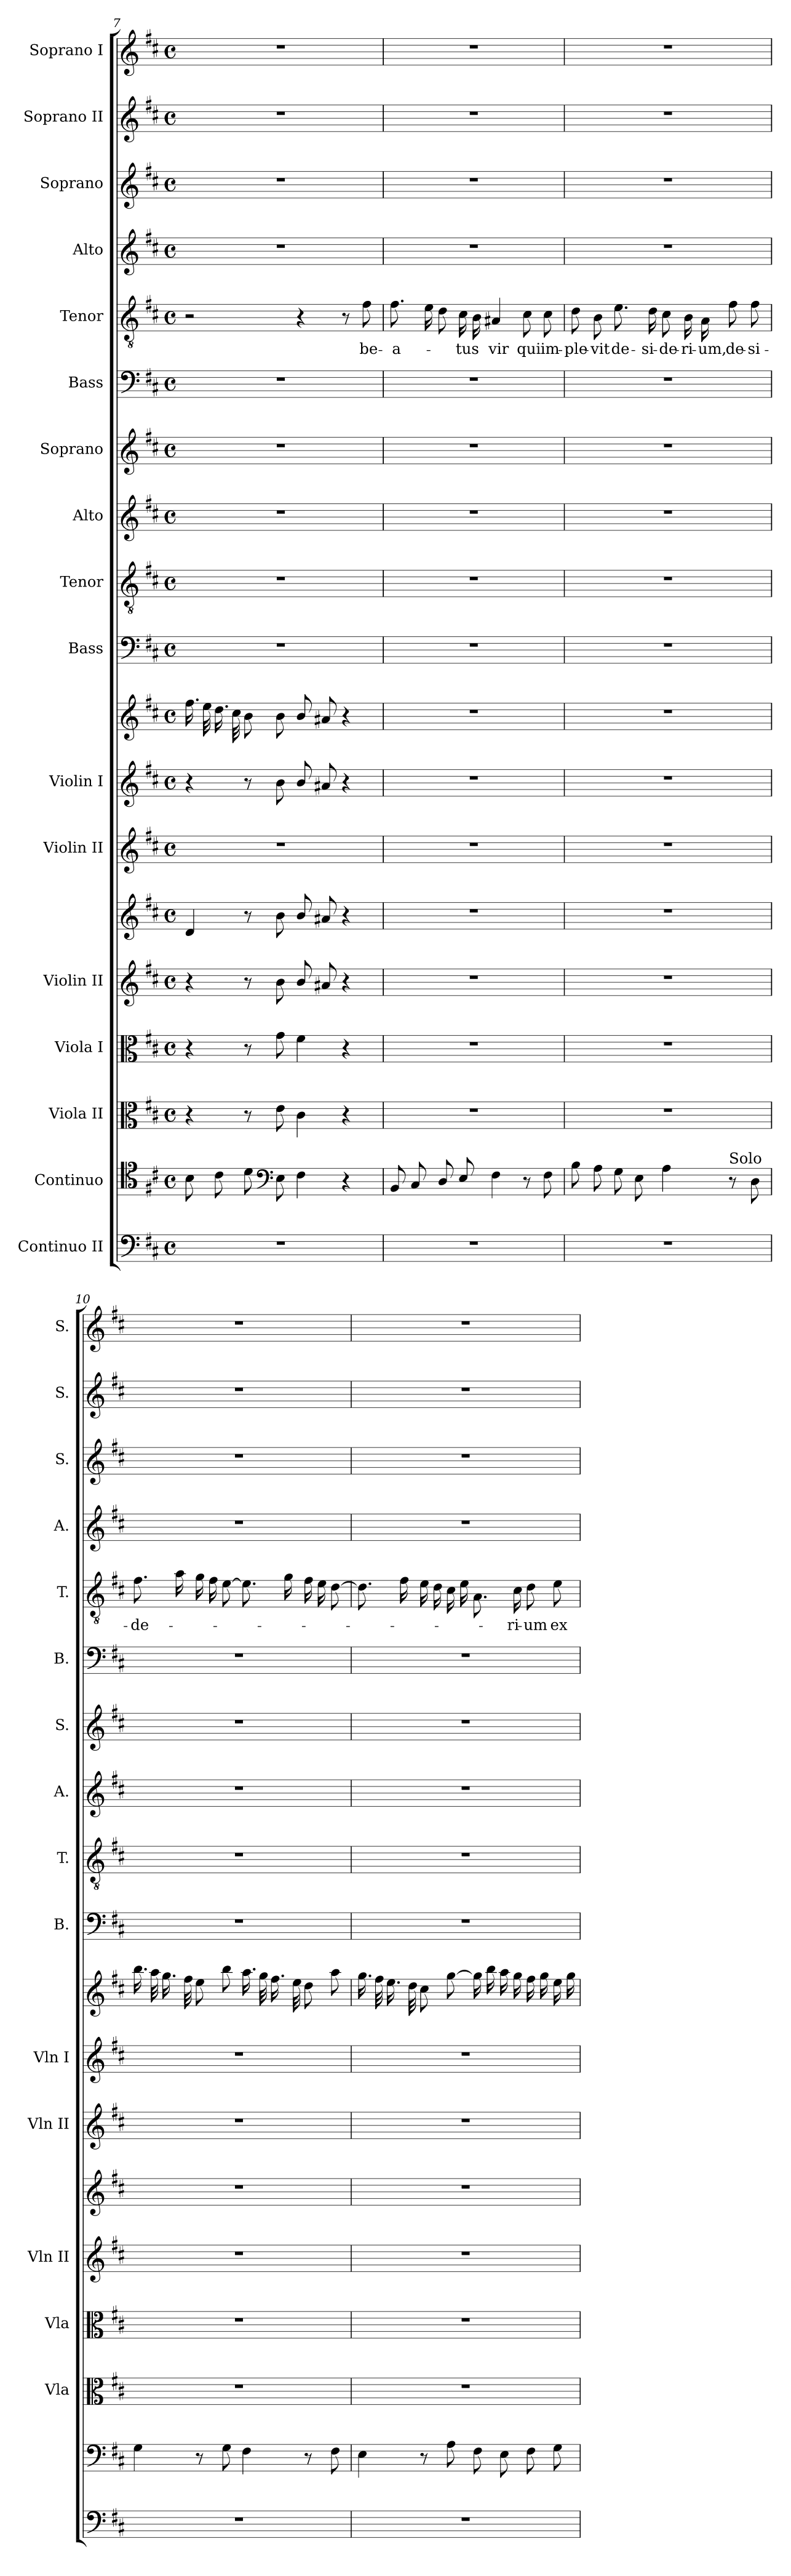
**kern	**kern	**kern	**kern	**kern	**kern	**kern	**kern	**kern	**kern	**kern	**kern	**kern	**kern	**kern	**text	**kern	**kern	**kern	**kern
*part17	*part16	*part15	*part14	*part13	*part13	*part12	*part11	*part11	*part10	*part9	*part8	*part7	*part6	*part5	*part5	*part4	*part3	*part2	*part1
*staff19	*staff18	*staff17	*staff16	*staff15	*staff14	*staff13	*staff12	*staff11	*staff10	*staff9	*staff8	*staff7	*staff6	*staff5	*staff5	*staff4	*staff3	*staff2	*staff1
*I"Continuo II	*I"Continuo	*I"Viola II	*I"Viola I	*I"Violin II	*	*I"Violin II	*I"Violin I	*	*I"Bass	*I"Tenor	*I"Alto	*I"Soprano	*I"Bass	*I"Tenor	*	*I"Alto	*I"Soprano	*I"Soprano II	*I"Soprano I
*	*	*I'Vla	*I'Vla	*I'Vln II	*	*I'Vln II	*I'Vln I	*	*I'B.	*I'T.	*I'A.	*I'S.	*I'B.	*I'T.	*	*I'A.	*I'S.	*I'S.	*I'S.
*clefF4	*clefC4	*clefC3	*clefC3	*clefG2	*clefG2	*clefG2	*clefG2	*clefG2	*clefF4	*clefGv2	*clefG2	*clefG2	*clefF4	*clefGv2	*	*clefG2	*clefG2	*clefG2	*clefG2
*	*	*	*	*	*	*	*	*	*	*ITrd7c12	*	*	*	*ITrd7c12	*	*	*	*	*
*k[f#c#]	*k[f#c#]	*k[f#c#]	*k[f#c#]	*k[f#c#]	*k[f#c#]	*k[f#c#]	*k[f#c#]	*k[f#c#]	*k[f#c#]	*k[f#c#]	*k[f#c#]	*k[f#c#]	*k[f#c#]	*k[f#c#]	*	*k[f#c#]	*k[f#c#]	*k[f#c#]	*k[f#c#]
*D:	*D:	*D:	*D:	*D:	*D:	*D:	*D:	*D:	*D:	*D:	*D:	*D:	*D:	*D:	*	*D:	*D:	*D:	*D:
*M4/4	*M4/4	*M4/4	*M4/4	*M4/4	*M4/4	*M4/4	*M4/4	*M4/4	*M4/4	*M4/4	*M4/4	*M4/4	*M4/4	*M4/4	*	*M4/4	*M4/4	*M4/4	*M4/4
*met(c)	*met(c)	*met(c)	*met(c)	*met(c)	*met(c)	*met(c)	*met(c)	*met(c)	*met(c)	*met(c)	*met(c)	*met(c)	*met(c)	*met(c)	*	*met(c)	*met(c)	*met(c)	*met(c)
=7	=7	=7	=7	=7	=7	=7	=7	=7	=7	=7	=7	=7	=7	=7	=7	=7	=7	=7	=7
1r	8Bi\	4r	4r	4r	4di/	1r	4r	16.ff#i\	1r	1r	1r	1r	1r	2r	.	1r	1r	1r	1r
.	.	.	.	.	.	.	.	32eei\	.	.	.	.	.	.	.	.	.	.	.
.	8c#i\	.	.	.	.	.	.	16.ddi\	.	.	.	.	.	.	.	.	.	.	.
.	.	.	.	.	.	.	.	32cc#i\	.	.	.	.	.	.	.	.	.	.	.
.	8di\	8r	8r	8r	8r	.	8r	8bi\	.	.	.	.	.	.	.	.	.	.	.
*	*clefF4	*	*	*	*	*	*	*	*	*	*	*	*	*	*	*	*	*	*
.	8Ei\	8ei\	8gi\	8bi\	8bi\	.	8bi\	8bi\	.	.	.	.	.	.	.	.	.	.	.
.	4F#i\	4c#i\	4f#i\	8bi/	8bi/	.	8bi/	8bi/	.	.	.	.	.	4r	.	.	.	.	.
.	.	.	.	8a#Xi/	8a#Xi/	.	8a#Xi/	8a#Xi/	.	.	.	.	.	.	.	.	.	.	.
.	4r	4r	4r	4r	4r	.	4r	4r	.	.	.	.	.	8r	.	.	.	.	.
!	!	!	!	!	!	!	!	!	!	!	!	!	!	!	!LO:LY:b:color=#000000	!	!	!	!
.	.	.	.	.	.	.	.	.	.	.	.	.	.	8F#i\	be-	.	.	.	.
=8	=8	=8	=8	=8	=8	=8	=8	=8	=8	=8	=8	=8	=8	=8	=8	=8	=8	=8	=8
!	!	!	!	!	!	!	!	!	!	!	!	!	!	!	!LO:LY:b:color=#000000	!	!	!	!
1r	8BBi/	1r	1r	1r	1r	1r	1r	1r	1r	1r	1r	1r	1r	8.F#i\	-a-	1r	1r	1r	1r
.	8C#i/	.	.	.	.	.	.	.	.	.	.	.	.	.	.	.	.	.	.
.	.	.	.	.	.	.	.	.	.	.	.	.	.	16Ei\	.	.	.	.	.
.	8Di/	.	.	.	.	.	.	.	.	.	.	.	.	8Di\	.	.	.	.	.
!	!	!	!	!	!	!	!	!	!	!	!	!	!	!	!LO:LY:b:color=#000000	!	!	!	!
.	8Ei/	.	.	.	.	.	.	.	.	.	.	.	.	16C#i\	-tus	.	.	.	.
.	.	.	.	.	.	.	.	.	.	.	.	.	.	16BBi\	.	.	.	.	.
!	!	!	!	!	!	!	!	!	!	!	!	!	!	!	!LO:LY:b:color=#000000	!	!	!	!
.	4F#i\	.	.	.	.	.	.	.	.	.	.	.	.	4AA#Xi/	vir	.	.	.	.
!	!	!	!	!	!	!	!	!	!	!	!	!	!	!	!LO:LY:b:color=#000000	!	!	!	!
.	8r	.	.	.	.	.	.	.	.	.	.	.	.	8C#i\	qui	.	.	.	.
!	!	!	!	!	!	!	!	!	!	!	!	!	!	!	!LO:LY:b:color=#000000	!	!	!	!
.	8F#i\	.	.	.	.	.	.	.	.	.	.	.	.	8C#i\	im-	.	.	.	.
!!LO:PB:g=z
=9	=9	=9	=9	=9	=9	=9	=9	=9	=9	=9	=9	=9	=9	=9	=9	=9	=9	=9	=9
!	!	!	!	!	!	!	!	!	!	!	!	!	!	!	!LO:LY:b:color=#000000	!	!	!	!
1r	8Bi\	1r	1r	1r	1r	1r	1r	1r	1r	1r	1r	1r	1r	8Di\	-ple-	1r	1r	1r	1r
!	!	!	!	!	!	!	!	!	!	!	!	!	!	!	!LO:LY:b:color=#000000	!	!	!	!
.	8Ai\	.	.	.	.	.	.	.	.	.	.	.	.	8BBi\	-vit	.	.	.	.
!	!	!	!	!	!	!	!	!	!	!	!	!	!	!	!LO:LY:b:color=#000000	!	!	!	!
.	8Gi\	.	.	.	.	.	.	.	.	.	.	.	.	8.Ei\	de-	.	.	.	.
.	8Ei\	.	.	.	.	.	.	.	.	.	.	.	.	.	.	.	.	.	.
!	!	!	!	!	!	!	!	!	!	!	!	!	!	!	!LO:LY:b:color=#000000	!	!	!	!
.	.	.	.	.	.	.	.	.	.	.	.	.	.	16Di\	-si-	.	.	.	.
!	!	!	!	!	!	!	!	!	!	!	!	!	!	!	!LO:LY:b:color=#000000	!	!	!	!
.	4Ai\	.	.	.	.	.	.	.	.	.	.	.	.	8C#i\	-de-	.	.	.	.
!	!	!	!	!	!	!	!	!	!	!	!	!	!	!	!LO:LY:b:color=#000000	!	!	!	!
.	.	.	.	.	.	.	.	.	.	.	.	.	.	16BBi\	-ri-	.	.	.	.
!	!	!	!	!	!	!	!	!	!	!	!	!	!	!	!LO:LY:b:color=#000000	!	!	!	!
.	.	.	.	.	.	.	.	.	.	.	.	.	.	16AAi\	-um,	.	.	.	.
!	!LO:TX:a:t=Solo	!	!	!	!	!	!	!	!	!	!	!	!	!	!	!	!	!	!
!	!	!	!	!	!	!	!	!	!	!	!	!	!	!	!LO:LY:b:color=#000000	!	!	!	!
.	8r	.	.	.	.	.	.	.	.	.	.	.	.	8F#i\	de-	.	.	.	.
!	!	!	!	!	!	!	!	!	!	!	!	!	!	!	!LO:LY:b:color=#000000	!	!	!	!
.	8Di\	.	.	.	.	.	.	.	.	.	.	.	.	8F#i\	-si-	.	.	.	.
=10	=10	=10	=10	=10	=10	=10	=10	=10	=10	=10	=10	=10	=10	=10	=10	=10	=10	=10	=10
!	!	!	!	!	!	!	!	!	!	!	!	!	!	!	!LO:LY:b:color=#000000	!	!	!	!
1r	4Gi\	1r	1r	1r	1r	1r	1r	16.bbi\	1r	1r	1r	1r	1r	8.F#i\	-de-	1r	1r	1r	1r
.	.	.	.	.	.	.	.	32aai\	.	.	.	.	.	.	.	.	.	.	.
.	.	.	.	.	.	.	.	16.ggi\	.	.	.	.	.	.	.	.	.	.	.
.	.	.	.	.	.	.	.	.	.	.	.	.	.	16Ai\	.	.	.	.	.
.	.	.	.	.	.	.	.	32ff#i\	.	.	.	.	.	.	.	.	.	.	.
.	8r	.	.	.	.	.	.	8eei\	.	.	.	.	.	16Gi\	.	.	.	.	.
.	.	.	.	.	.	.	.	.	.	.	.	.	.	16F#i\	.	.	.	.	.
.	8Gi\	.	.	.	.	.	.	8bbi\	.	.	.	.	.	[8Ei\	.	.	.	.	.
.	4F#i\	.	.	.	.	.	.	16.aai\	.	.	.	.	.	8.Ei\]	.	.	.	.	.
.	.	.	.	.	.	.	.	32ggi\	.	.	.	.	.	.	.	.	.	.	.
.	.	.	.	.	.	.	.	16.ff#i\	.	.	.	.	.	.	.	.	.	.	.
.	.	.	.	.	.	.	.	.	.	.	.	.	.	16Gi\	.	.	.	.	.
.	.	.	.	.	.	.	.	32eei\	.	.	.	.	.	.	.	.	.	.	.
.	8r	.	.	.	.	.	.	8ddi\	.	.	.	.	.	16F#i\	.	.	.	.	.
.	.	.	.	.	.	.	.	.	.	.	.	.	.	16Ei\	.	.	.	.	.
.	8F#i\	.	.	.	.	.	.	8aai\	.	.	.	.	.	[8Di\	.	.	.	.	.
=11	=11	=11	=11	=11	=11	=11	=11	=11	=11	=11	=11	=11	=11	=11	=11	=11	=11	=11	=11
1r	4Ei\	1r	1r	1r	1r	1r	1r	16.ggi\	1r	1r	1r	1r	1r	8.Di\]	.	1r	1r	1r	1r
.	.	.	.	.	.	.	.	32ff#i\	.	.	.	.	.	.	.	.	.	.	.
.	.	.	.	.	.	.	.	16.eei\	.	.	.	.	.	.	.	.	.	.	.
.	.	.	.	.	.	.	.	.	.	.	.	.	.	16F#i\	.	.	.	.	.
.	.	.	.	.	.	.	.	32ddi\	.	.	.	.	.	.	.	.	.	.	.
.	8r	.	.	.	.	.	.	8cc#i\	.	.	.	.	.	16Ei\	.	.	.	.	.
.	.	.	.	.	.	.	.	.	.	.	.	.	.	16Di\	.	.	.	.	.
.	8Ai\	.	.	.	.	.	.	[8ggi\	.	.	.	.	.	16C#i\	.	.	.	.	.
.	.	.	.	.	.	.	.	.	.	.	.	.	.	16Ei\	.	.	.	.	.
.	8F#i\	.	.	.	.	.	.	16ggi\]	.	.	.	.	.	8.AAi\	.	.	.	.	.
.	.	.	.	.	.	.	.	16bbi\	.	.	.	.	.	.	.	.	.	.	.
.	8Ei\	.	.	.	.	.	.	16aai\	.	.	.	.	.	.	.	.	.	.	.
!	!	!	!	!	!	!	!	!	!	!	!	!	!	!	!LO:LY:b:color=#000000	!	!	!	!
.	.	.	.	.	.	.	.	16ggi\	.	.	.	.	.	16C#i\	-ri-	.	.	.	.
!	!	!	!	!	!	!	!	!	!	!	!	!	!	!	!LO:LY:b:color=#000000	!	!	!	!
.	8F#i\	.	.	.	.	.	.	16ff#i\	.	.	.	.	.	8Di\	-um	.	.	.	.
.	.	.	.	.	.	.	.	16ggi\	.	.	.	.	.	.	.	.	.	.	.
!	!	!	!	!	!	!	!	!	!	!	!	!	!	!	!LO:LY:b:color=#000000	!	!	!	!
.	8Gi\	.	.	.	.	.	.	16eei\	.	.	.	.	.	8Ei\	ex	.	.	.	.
.	.	.	.	.	.	.	.	16ggi\	.	.	.	.	.	.	.	.	.	.	.
=	=	=	=	=	=	=	=	=	=	=	=	=	=	=	=	=	=	=	=
*-	*-	*-	*-	*-	*-	*-	*-	*-	*-	*-	*-	*-	*-	*-	*-	*-	*-	*-	*-
